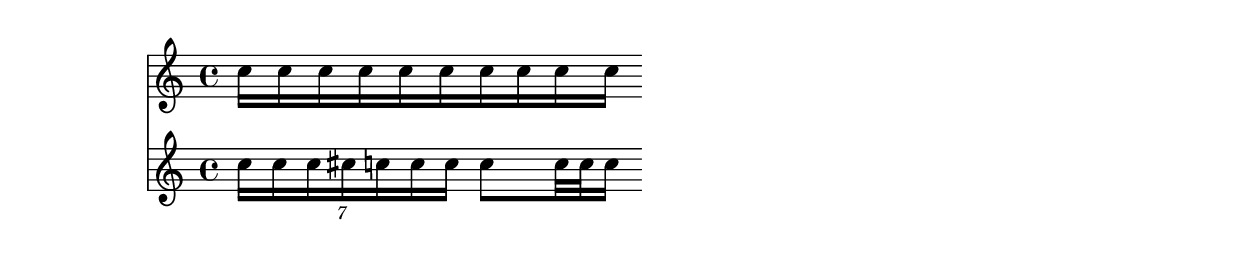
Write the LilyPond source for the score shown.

\header {

  texidoc = "Notes are spaced exactly according to durations,
  if @code{uniform-stretching} is set. Accidentals are ignored, and no
  optical-stem spacing is performed."

}

\version "2.10.0"

\relative c''
<<
  \override  Score.SpacingSpanner #'uniform-stretching = ##t 
  \new Staff {
    c16[ c c c c c c c c c16]
  }
  \new Staff {
    \times 6/7 { c16 c c cis c c c }
    c8[ c32 c32 c16]
    
  }
>>

   
	 

  
